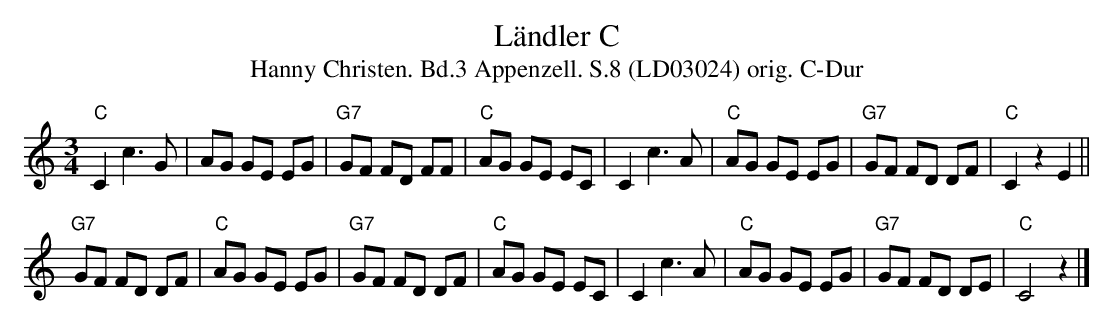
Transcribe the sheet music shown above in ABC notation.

X:1
T:Ländler C
T:Hanny Christen. Bd.3 Appenzell. S.8 (LD03024) orig. C-Dur
M:3/4
L:1/8
K:C
"C"C2 c3 G | AG GE EG | "G7"GF FD FF | "C"AG GE EC | \
   C2 c3 A | "C"AG GE EG | "G7"GF FD DF | \
"C"C2 z2 E2 ||
"G7"GF FD DF | "C"AG GE EG | "G7"GF FD DF | "C"AG GE EC | \
   C2 c3 A | "C"AG GE EG | "G7"GF FD DE | "C"C4 z2 |]
